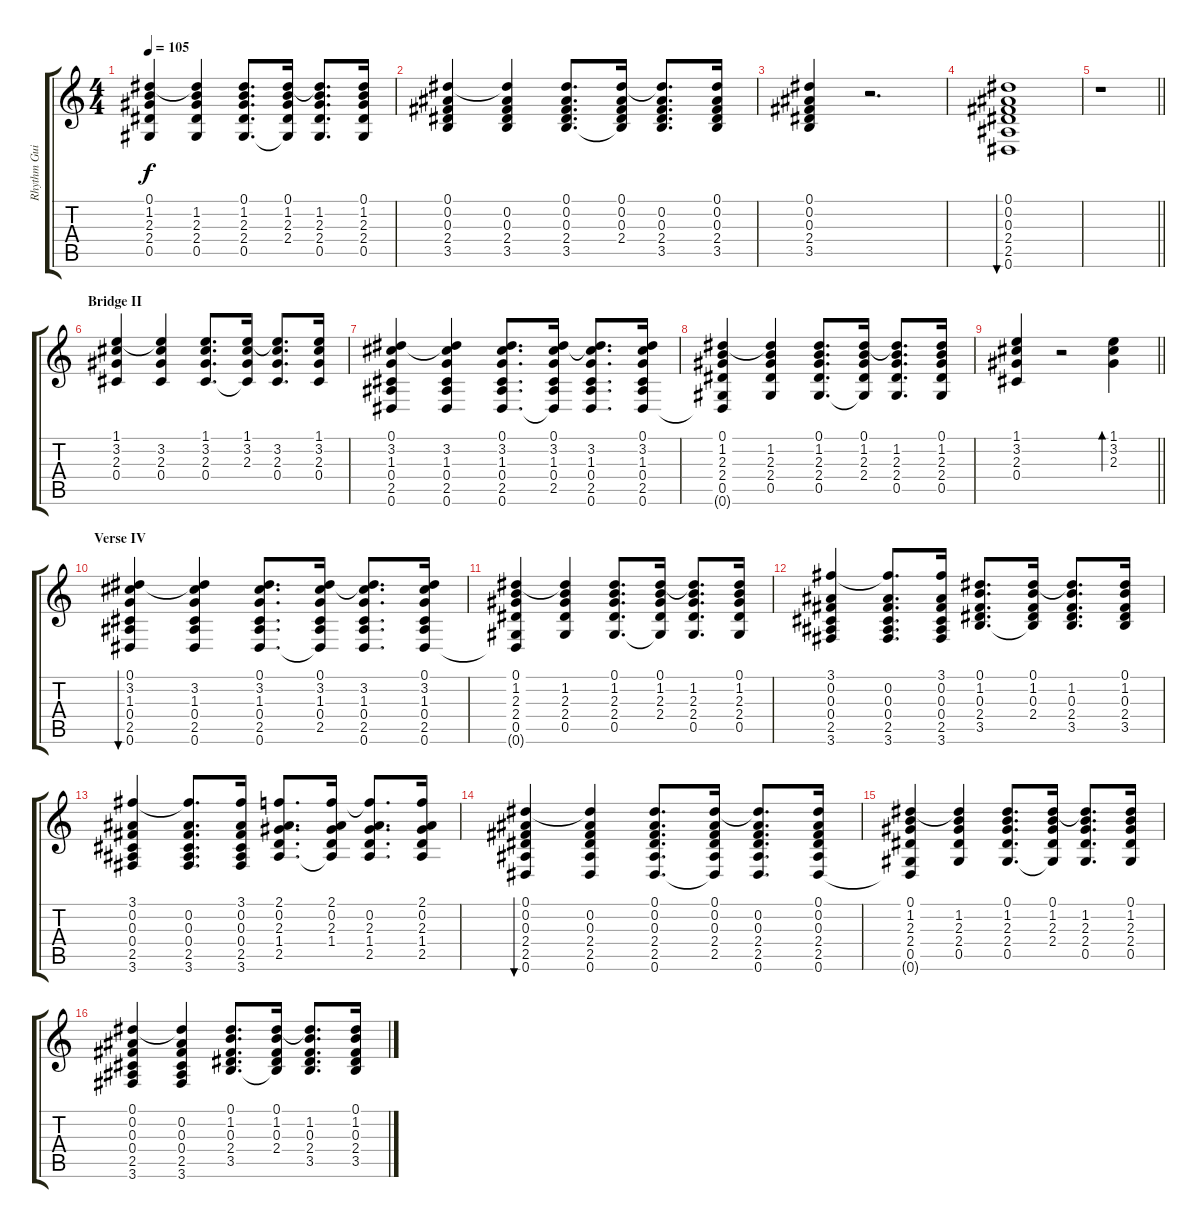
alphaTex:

\track ("Rhythm Guitar" "Rhythm Gui") {instrument acousticguitarsteel}
\staff {score tabs}
\tuning (Eb4 Bb3 Gb3 Db3 Ab2 Eb2) {hide}
\ts (4 4)
\tempo 105
\clef g2
\ks c
(0.1 1.2 2.3 2.4 0.5).4{dy f} (0.1{t} 1.2 2.3 2.4 0.5).4 (0.1 1.2 2.3 2.4 0.5).8{d} (0.1 1.2 2.3 2.4 0.5{t}).16 (0.1{t} 1.2 2.3 2.4 0.5).8{d} (0.1 1.2 2.3 2.4 0.5).16 |
(0.1 0.2 0.3 2.4 3.5).4 (0.1{t} 0.2 0.3 2.4 3.5).4 (0.1 0.2 0.3 2.4 3.5).8{d} (0.1 0.2 0.3 2.4 3.5{t}).16 (0.1{t} 0.2 0.3 2.4 3.5).8{d} (0.1 0.2 0.3 2.4 3.5).16 |
(0.1 0.2 0.3 2.4 3.5).4 r.2{d} |
(0.1 0.2 0.3 2.4 2.5 0.6).1{bu 240} |
\barLineRight lightlight
r.1 |
\section ("" "Bridge II")
(1.1 3.2 2.3 0.4).4 (1.1{t} 3.2 2.3 0.4).4 (1.1 3.2 2.3 0.4).8{d} (1.1 3.2 2.3 0.4{t}).16 (1.1{t} 3.2 2.3 0.4).8{d} (1.1 3.2 2.3 0.4).16 |
(0.1 3.2 1.3 0.4 2.5 0.6).4 (0.1{t} 3.2 1.3 0.4 2.5 0.6).4 (0.1 3.2 1.3 0.4 2.5 0.6).8{d} (0.1 3.2 1.3 0.4 2.5 0.6{t}).16 (0.1{t} 3.2 1.3 0.4 2.5 0.6).8{d} (0.1 3.2 1.3 0.4 2.5 0.6).16 |
(0.1 1.2 2.3 2.4 0.5 0.6{t}).4 (0.1{t} 1.2 2.3 2.4 0.5).4 (0.1 1.2 2.3 2.4 0.5).8{d} (0.1 1.2 2.3 2.4 0.5{t}).16 (0.1{t} 1.2 2.3 2.4 0.5).8{d} (0.1 1.2 2.3 2.4 0.5).16 |
\barLineRight lightlight
(1.1 3.2 2.3 0.4).4 r.2 (1.1 3.2 2.3).4{bd 60} |
\section ("" "Verse IV")
(0.1 3.2 1.3 0.4 2.5 0.6).4{bu 120} (0.1{t} 3.2 1.3 0.4 2.5 0.6).4 (0.1 3.2 1.3 0.4 2.5 0.6).8{d} (0.1 3.2 1.3 0.4 2.5 0.6{t}).16 (0.1{t} 3.2 1.3 0.4 2.5 0.6).8{d} (0.1 3.2 1.3 0.4 2.5 0.6).16 |
(0.1 1.2 2.3 2.4 0.5 0.6{t}).4 (0.1{t} 1.2 2.3 2.4 0.5).4 (0.1 1.2 2.3 2.4 0.5).8{d} (0.1 1.2 2.3 2.4 0.5{t}).16 (0.1{t} 1.2 2.3 2.4 0.5).8{d} (0.1 1.2 2.3 2.4 0.5).16 |
(3.1 0.2 0.3 0.4 2.5 3.6).4 (3.1{t} 0.2 0.3 0.4 2.5 3.6).8{d} (3.1 0.2 0.3 0.4 2.5 3.6).16 (0.1 1.2 0.3 2.4 3.5).8{d} (0.1 1.2 0.3 2.4 3.5{t}).16 (0.1{t} 1.2 0.3 2.4 3.5).8{d} (0.1 1.2 0.3 2.4 3.5).16 |
(3.1 0.2 0.3 0.4 2.5 3.6).4 (3.1{t} 0.2 0.3 0.4 2.5 3.6).8{d} (3.1 0.2 0.3 0.4 2.5 3.6).16 (2.1 0.2 2.3 1.4 2.5).8{d} (2.1 0.2 2.3 1.4 2.5{t}).16 (2.1{t} 0.2 2.3 1.4 2.5).8{d} (2.1 0.2 2.3 1.4 2.5).16 |
(0.1 0.2 0.3 2.4 2.5 0.6).4{bu 120} (0.1{t} 0.2 0.3 2.4 2.5 0.6).4 (0.1 0.2 0.3 2.4 2.5 0.6).8{d} (0.1 0.2 0.3 2.4 2.5 0.6{t}).16 (0.1{t} 0.2 0.3 2.4 2.5 0.6).8{d} (0.1 0.2 0.3 2.4 2.5 0.6).16 |
(0.1 1.2 2.3 2.4 0.5 0.6{t}).4 (0.1{t} 1.2 2.3 2.4 0.5).4 (0.1 1.2 2.3 2.4 0.5).8{d} (0.1 1.2 2.3 2.4 0.5{t}).16 (0.1{t} 1.2 2.3 2.4 0.5).8{d} (0.1 1.2 2.3 2.4 0.5).16 |
(0.1 0.2 0.3 0.4 2.5 3.6).4 (0.1{t} 0.2 0.3 0.4 2.5 3.6).4 (0.1 1.2 0.3 2.4 3.5).8{d} (0.1 1.2 0.3 2.4 3.5{t}).16 (0.1{t} 1.2 0.3 2.4 3.5).8{d} (0.1 1.2 0.3 2.4 3.5).16
